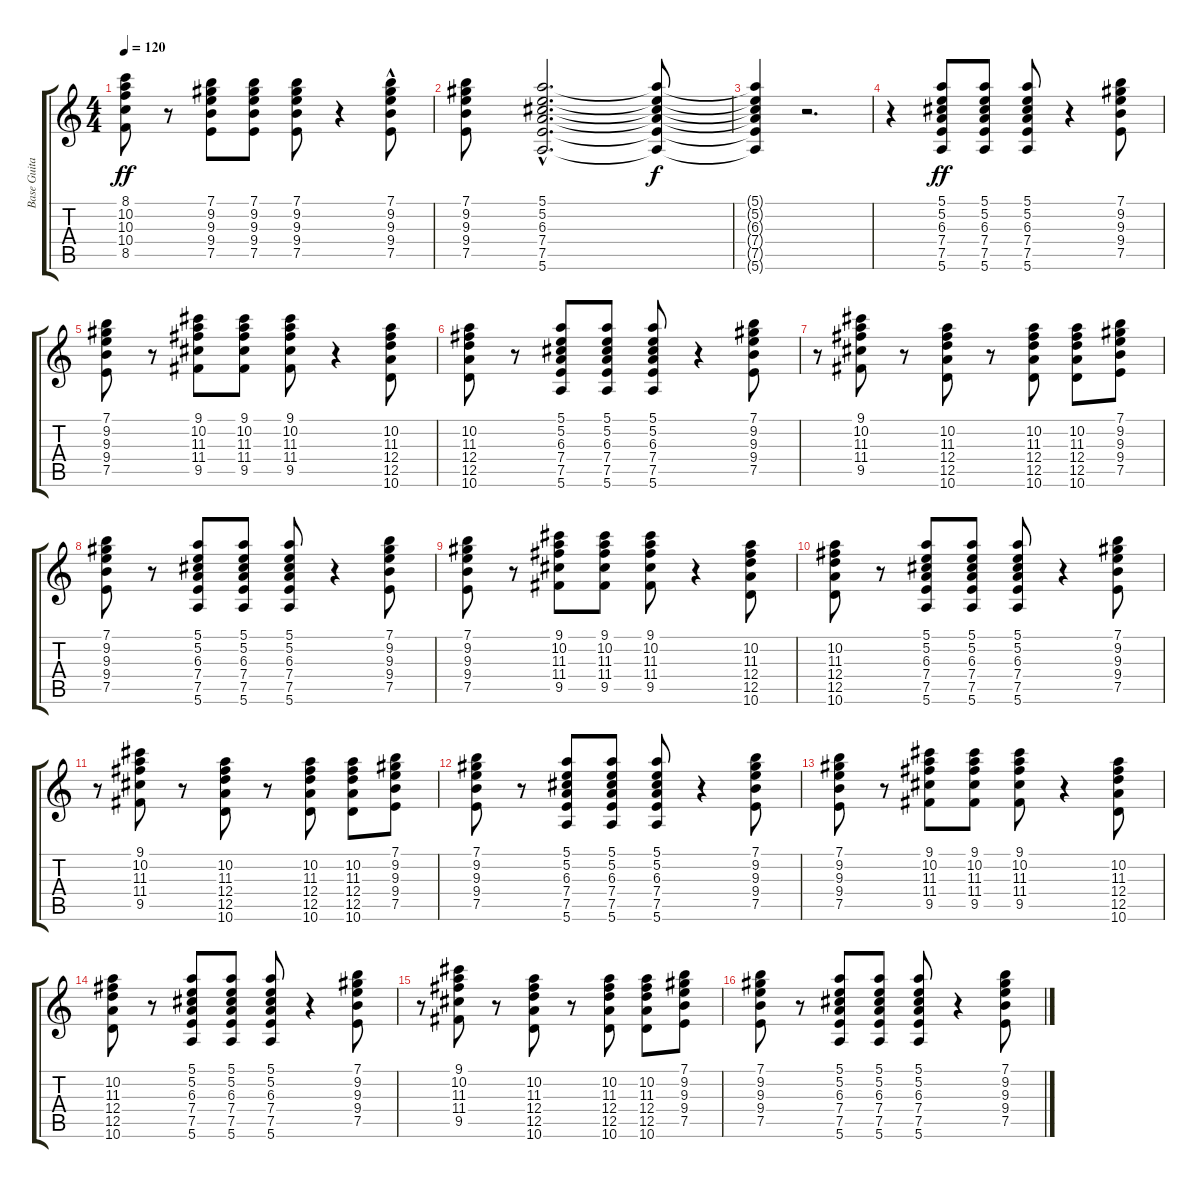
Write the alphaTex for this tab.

\track ("Base Guitar" "Base Guita") {instrument overdrivenguitar}
\staff {score tabs}
\tuning (E4 B3 G3 D3 A2 E2) {hide}
\ts (4 4)
\tempo 120
\clef g2
\ks c
(8.1 10.2 10.3 10.4 8.5).8{dy ff} r.8 (7.1 9.2 9.3 9.4 7.5).8 (7.1 9.2 9.3 9.4 7.5).8 (7.1 9.2 9.3 9.4 7.5).8 r.4 (7.1 9.2{hac} 9.3{hac} 9.4{hac} 7.5{hac}).8 |
(7.1 9.2 9.3 9.4 7.5).8 (5.1{hac} 5.2{hac} 6.3{hac} 7.4{hac} 7.5{hac} 5.6{hac}).2{d} (5.1{t} 5.2{t} 6.3{t} 7.4{t} 7.5{t} 5.6{t}).8{dy f} |
(5.1{t} 5.2{t} 6.3{t} 7.4{t} 7.5{t} 5.6{t}).4 r.2{d} |
r.4 (5.1 5.2 6.3 7.4 7.5 5.6).8{dy ff} (5.1 5.2 6.3 7.4 7.5 5.6).8 (5.1 5.2 6.3 7.4 7.5 5.6).8 r.4 (7.1 9.2 9.3 9.4 7.5).8 |
(7.1 9.2 9.3 9.4 7.5).8 r.8 (9.1 10.2 11.3 11.4 9.5).8 (9.1 10.2 11.3 11.4 9.5).8 (9.1 10.2 11.3 11.4 9.5).8 r.4 (10.2 11.3 12.4 12.5 10.6).8 |
(10.2 11.3 12.4 12.5 10.6).8 r.8 (5.1 5.2 6.3 7.4 7.5 5.6).8 (5.1 5.2 6.3 7.4 7.5 5.6).8 (5.1 5.2 6.3 7.4 7.5 5.6).8 r.4 (7.1 9.2 9.3 9.4 7.5).8 |
r.8 (9.1 10.2 11.3 11.4 9.5).8 r.8 (10.2 11.3 12.4 12.5 10.6).8 r.8 (10.2 11.3 12.4 12.5 10.6).8 (10.2 11.3 12.4 12.5 10.6).8 (7.1 9.2 9.3 9.4 7.5).8 |
(7.1 9.2 9.3 9.4 7.5).8 r.8 (5.1 5.2 6.3 7.4 7.5 5.6).8 (5.1 5.2 6.3 7.4 7.5 5.6).8 (5.1 5.2 6.3 7.4 7.5 5.6).8 r.4 (7.1 9.2 9.3 9.4 7.5).8 |
(7.1 9.2 9.3 9.4 7.5).8 r.8 (9.1 10.2 11.3 11.4 9.5).8 (9.1 10.2 11.3 11.4 9.5).8 (9.1 10.2 11.3 11.4 9.5).8 r.4 (10.2 11.3 12.4 12.5 10.6).8 |
(10.2 11.3 12.4 12.5 10.6).8 r.8 (5.1 5.2 6.3 7.4 7.5 5.6).8 (5.1 5.2 6.3 7.4 7.5 5.6).8 (5.1 5.2 6.3 7.4 7.5 5.6).8 r.4 (7.1 9.2 9.3 9.4 7.5).8 |
r.8 (9.1 10.2 11.3 11.4 9.5).8 r.8 (10.2 11.3 12.4 12.5 10.6).8 r.8 (10.2 11.3 12.4 12.5 10.6).8 (10.2 11.3 12.4 12.5 10.6).8 (7.1 9.2 9.3 9.4 7.5).8 |
(7.1 9.2 9.3 9.4 7.5).8 r.8 (5.1 5.2 6.3 7.4 7.5 5.6).8 (5.1 5.2 6.3 7.4 7.5 5.6).8 (5.1 5.2 6.3 7.4 7.5 5.6).8 r.4 (7.1 9.2 9.3 9.4 7.5).8 |
(7.1 9.2 9.3 9.4 7.5).8 r.8 (9.1 10.2 11.3 11.4 9.5).8 (9.1 10.2 11.3 11.4 9.5).8 (9.1 10.2 11.3 11.4 9.5).8 r.4 (10.2 11.3 12.4 12.5 10.6).8 |
(10.2 11.3 12.4 12.5 10.6).8 r.8 (5.1 5.2 6.3 7.4 7.5 5.6).8 (5.1 5.2 6.3 7.4 7.5 5.6).8 (5.1 5.2 6.3 7.4 7.5 5.6).8 r.4 (7.1 9.2 9.3 9.4 7.5).8 |
r.8 (9.1 10.2 11.3 11.4 9.5).8 r.8 (10.2 11.3 12.4 12.5 10.6).8 r.8 (10.2 11.3 12.4 12.5 10.6).8 (10.2 11.3 12.4 12.5 10.6).8 (7.1 9.2 9.3 9.4 7.5).8 |
(7.1 9.2 9.3 9.4 7.5).8 r.8 (5.1 5.2 6.3 7.4 7.5 5.6).8 (5.1 5.2 6.3 7.4 7.5 5.6).8 (5.1 5.2 6.3 7.4 7.5 5.6).8 r.4 (7.1 9.2 9.3 9.4 7.5).8
